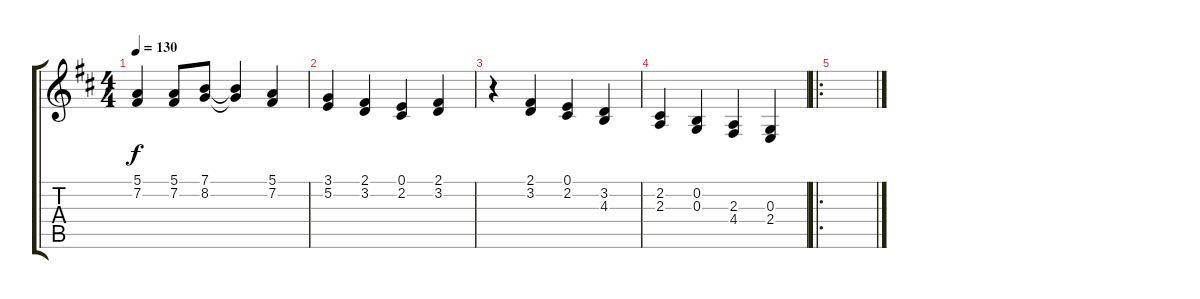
\track "" {instrument vibraphone}
\staff {score tabs}
\tuning (E4 B3 G3 D3 A2 E2) {hide}
\ts (4 4)
\tempo 130
\clef g2
\ks d
(5.1 7.2).4{dy f instrument vibraphone} (5.1 7.2).8 (7.1 8.2).8 (7.1{t} 8.2{t}).4 (5.1 7.2).4 |
(3.1 5.2).4 (2.1 3.2).4 (0.1 2.2).4 (2.1 3.2).4 |
r.4 (2.1 3.2).4 (0.1 2.2).4 (3.2 4.3).4 |
(2.2 2.3).4 (0.2 0.3).4 (2.3 4.4).4 (0.3 2.4).4 |
\ro
